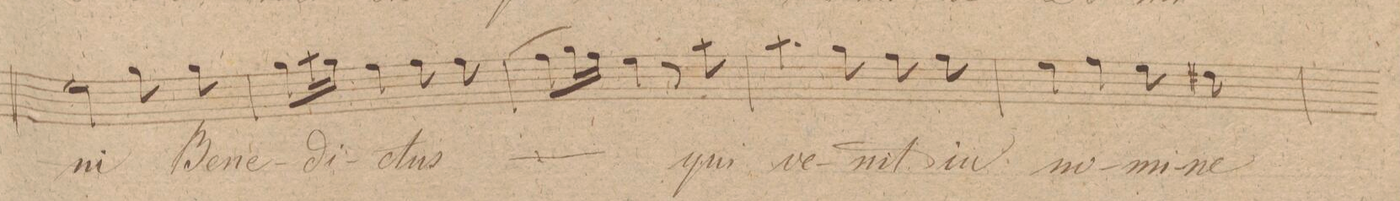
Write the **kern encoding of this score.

**kern	**dynam	**text
*I"Alto	*	*
*clefC3	*	*
*k[f#c#]	*	*
*M3/4	*	*
2f#\	.	-ni
8a\	.	Be-
8a\	.	-ne-
=61	=61	=61
8a\L	.	-di-
16b\L	.	.
16a\JJ	.	.
4g\	.	-ctus
*	*	*ij
8g\	.	Be-
8g\	.	-ne-
=62	=62	=62
8g\L	.	-di-
16a\L	.	.
16g\JJ	.	.
4f#\	.	-ctus
*	*	*Xij
8r	.	.
8b\	.	qui
=63	=63	=63
4.b\	.	ve-
8a\	.	-nit
8g\	.	.
8g\	.	in
=64	=64	=64
4f#\	.	no-
4g\	.	.
8f#\	.	-mi-
8e#X\	.	-ne
=65	=65	=65
*-	*-	*-
